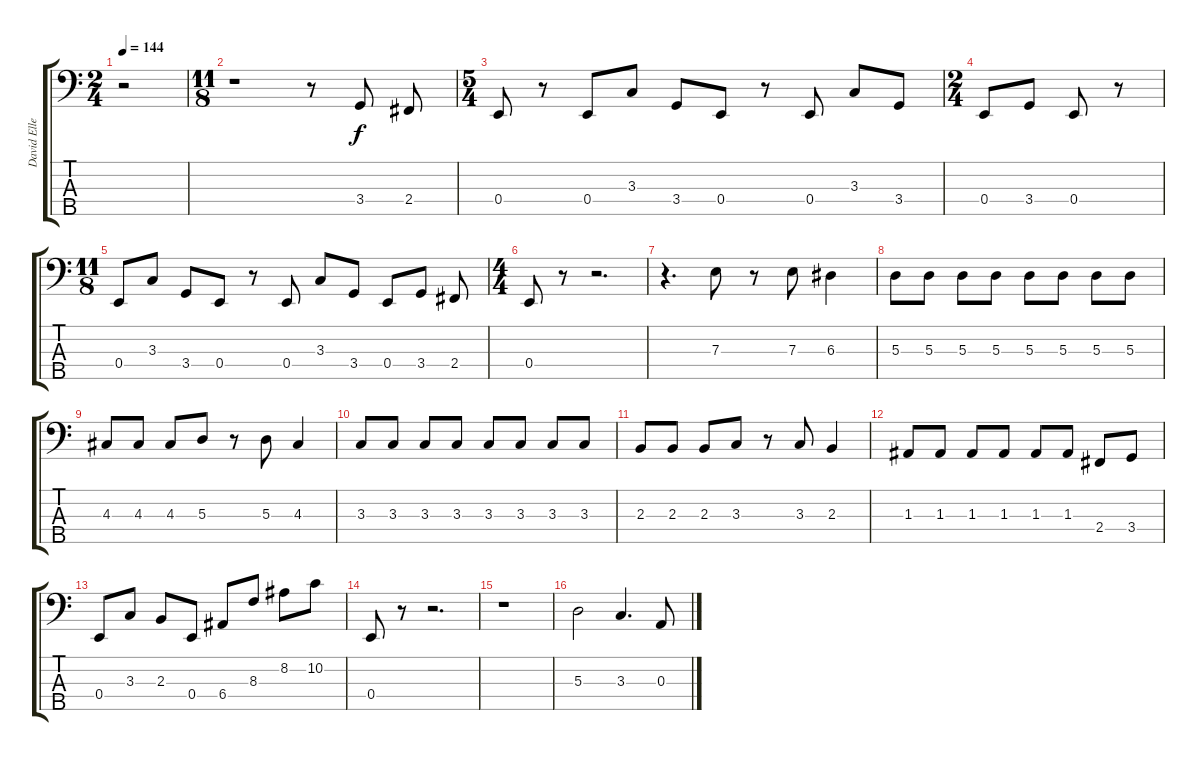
\track ("David Ellefson" "David Elle") {instrument acousticguitarnylon}
\staff {score tabs}
\tuning (G2 D2 A1 E1 B0) {hide}
\ts (2 4)
\tempo 144
\clef f4
\ks c
r.2{dy f} |
\ts (11 8)
r.1 r.8 3.4.8 2.4.8 |
\ts (5 4)
0.4.8 r.8 0.4.8 3.3.8 3.4.8 0.4.8 r.8 0.4.8 3.3.8 3.4.8 |
\ts (2 4)
0.4.8 3.4.8 0.4.8 r.8 |
\ts (11 8)
0.4.8 3.3.8 3.4.8 0.4.8 r.8 0.4.8 3.3.8 3.4.8 0.4.8 3.4.8 2.4.8 |
\ts (4 4)
0.4.8 r.8 r.2{d} |
r.4{d} 7.3.8 r.8 7.3.8 6.3.4 |
5.3.8 5.3.8 5.3.8 5.3.8 5.3.8 5.3.8 5.3.8 5.3.8 |
4.3.8 4.3.8 4.3.8 5.3.8 r.8 5.3.8 4.3.4 |
3.3.8 3.3.8 3.3.8 3.3.8 3.3.8 3.3.8 3.3.8 3.3.8 |
2.3.8 2.3.8 2.3.8 3.3.8 r.8 3.3.8 2.3.4 |
1.3.8 1.3.8 1.3.8 1.3.8 1.3.8 1.3.8 2.4.8 3.4.8 |
0.4.8 3.3.8 2.3.8 0.4.8 6.4.8 8.3.8 8.2.8 10.2.8 |
0.4.8 r.8 r.2{d} |
r.1 |
5.3.2 3.3.4{d} 0.3.8
